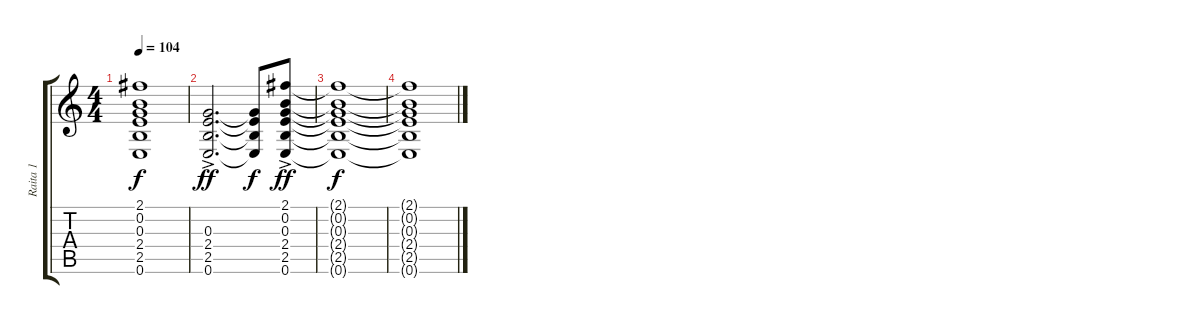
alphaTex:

\track ("Raita 1" "Raita 1") {instrument acousticguitarsteel}
\staff {score tabs}
\tuning (E4 B3 G3 D3 A2 E2) {hide}
\ts (4 4)
\tempo 104
\clef g2
\ks c
(2.1{t} 0.2{t} 0.3{t} 2.4{t} 2.5{t} 0.6{t}).1{dy f} |
(0.3{ac} 2.4{ac} 2.5{ac} 0.6{ac}).2{d dy ff} (0.3{t} 2.4{t} 2.5{t} 0.6{t}).8{dy f} (2.1{ac} 0.2{ac} 0.3{ac} 2.4{ac} 2.5{ac} 0.6{ac}).8{dy ff} |
(2.1{t} 0.2{t} 0.3{t} 2.4{t} 2.5{t} 0.6{t}).1{dy f volume 0} |
(2.1{t} 0.2{t} 0.3{t} 2.4{t} 2.5{t} 0.6{t}).1
